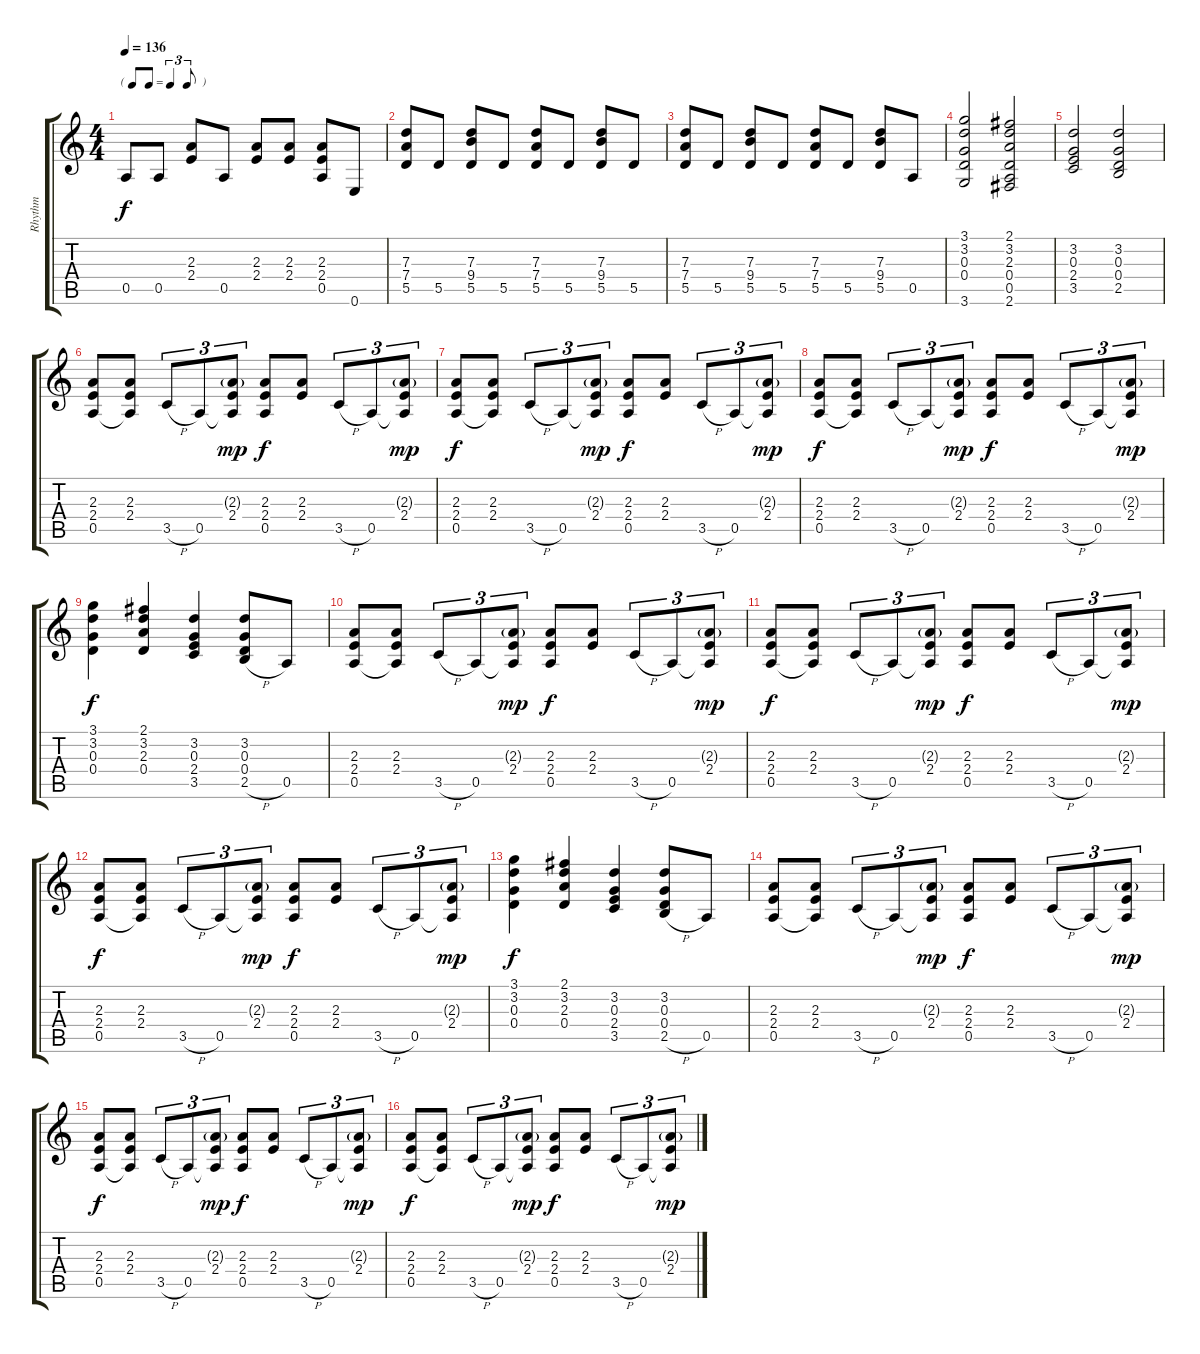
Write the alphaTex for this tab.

\track ("Rhythm" "Rhythm") {instrument overdrivenguitar}
\staff {score tabs}
\tuning (E4 B3 G3 D3 A2 E2) {hide}
\ts (4 4)
\tf triplet8th
\tempo 136
\clef g2
\ks c
0.5.8{dy f} 0.5.8 (2.3 2.4).8 0.5.8 (2.3 2.4).8 (2.3 2.4).8 (2.3 2.4 0.5).8 0.6.8 |
(7.3 7.4 5.5).8 5.5.8 (7.3 9.4 5.5).8 5.5.8 (7.3 7.4 5.5).8 5.5.8 (7.3 9.4 5.5).8 5.5.8 |
(7.3 7.4 5.5).8 5.5.8 (7.3 9.4 5.5).8 5.5.8 (7.3 7.4 5.5).8 5.5.8 (7.3 9.4 5.5).8 0.5.8 |
(3.1 3.2 0.3 0.4 3.6).2 (2.1 3.2 2.3 0.4 0.5 2.6).2 |
(3.2 0.3 2.4 3.5).2 (3.2 0.3 0.4 2.5).2 |
(2.3 2.4 0.5).8 (2.3 2.4 0.5{t}).8 3.5{h}.8{tu (3 2)} 0.5.8{tu (3 2)} (2.3{g} 2.4 0.5{t}).8{tu (3 2) dy mp} (2.3 2.4 0.5).8{dy f} (2.3 2.4).8 3.5{h}.8{tu (3 2)} 0.5.8{tu (3 2)} (2.3{g} 2.4 0.5{t}).8{tu (3 2) dy mp} |
(2.3 2.4 0.5).8{dy f} (2.3 2.4 0.5{t}).8 3.5{h}.8{tu (3 2)} 0.5.8{tu (3 2)} (2.3{g} 2.4 0.5{t}).8{tu (3 2) dy mp} (2.3 2.4 0.5).8{dy f} (2.3 2.4).8 3.5{h}.8{tu (3 2)} 0.5.8{tu (3 2)} (2.3{g} 2.4 0.5{t}).8{tu (3 2) dy mp} |
(2.3 2.4 0.5).8{dy f} (2.3 2.4 0.5{t}).8 3.5{h}.8{tu (3 2)} 0.5.8{tu (3 2)} (2.3{g} 2.4 0.5{t}).8{tu (3 2) dy mp} (2.3 2.4 0.5).8{dy f} (2.3 2.4).8 3.5{h}.8{tu (3 2)} 0.5.8{tu (3 2)} (2.3{g} 2.4 0.5{t}).8{tu (3 2) dy mp} |
(3.1 3.2 0.3 0.4).4{dy f} (2.1 3.2 2.3 0.4).4 (3.2 0.3 2.4 3.5).4 (3.2 0.3 0.4 2.5{h}).8 0.5.8 |
(2.3 2.4 0.5).8 (2.3 2.4 0.5{t}).8 3.5{h}.8{tu (3 2)} 0.5.8{tu (3 2)} (2.3{g} 2.4 0.5{t}).8{tu (3 2) dy mp} (2.3 2.4 0.5).8{dy f} (2.3 2.4).8 3.5{h}.8{tu (3 2)} 0.5.8{tu (3 2)} (2.3{g} 2.4 0.5{t}).8{tu (3 2) dy mp} |
(2.3 2.4 0.5).8{dy f} (2.3 2.4 0.5{t}).8 3.5{h}.8{tu (3 2)} 0.5.8{tu (3 2)} (2.3{g} 2.4 0.5{t}).8{tu (3 2) dy mp} (2.3 2.4 0.5).8{dy f} (2.3 2.4).8 3.5{h}.8{tu (3 2)} 0.5.8{tu (3 2)} (2.3{g} 2.4 0.5{t}).8{tu (3 2) dy mp} |
(2.3 2.4 0.5).8{dy f} (2.3 2.4 0.5{t}).8 3.5{h}.8{tu (3 2)} 0.5.8{tu (3 2)} (2.3{g} 2.4 0.5{t}).8{tu (3 2) dy mp} (2.3 2.4 0.5).8{dy f} (2.3 2.4).8 3.5{h}.8{tu (3 2)} 0.5.8{tu (3 2)} (2.3{g} 2.4 0.5{t}).8{tu (3 2) dy mp} |
(3.1 3.2 0.3 0.4).4{dy f} (2.1 3.2 2.3 0.4).4 (3.2 0.3 2.4 3.5).4 (3.2 0.3 0.4 2.5{h}).8 0.5.8 |
(2.3 2.4 0.5).8 (2.3 2.4 0.5{t}).8 3.5{h}.8{tu (3 2)} 0.5.8{tu (3 2)} (2.3{g} 2.4 0.5{t}).8{tu (3 2) dy mp} (2.3 2.4 0.5).8{dy f} (2.3 2.4).8 3.5{h}.8{tu (3 2)} 0.5.8{tu (3 2)} (2.3{g} 2.4 0.5{t}).8{tu (3 2) dy mp} |
(2.3 2.4 0.5).8{dy f} (2.3 2.4 0.5{t}).8 3.5{h}.8{tu (3 2)} 0.5.8{tu (3 2)} (2.3{g} 2.4 0.5{t}).8{tu (3 2) dy mp} (2.3 2.4 0.5).8{dy f} (2.3 2.4).8 3.5{h}.8{tu (3 2)} 0.5.8{tu (3 2)} (2.3{g} 2.4 0.5{t}).8{tu (3 2) dy mp} |
(2.3 2.4 0.5).8{dy f} (2.3 2.4 0.5{t}).8 3.5{h}.8{tu (3 2)} 0.5.8{tu (3 2)} (2.3{g} 2.4 0.5{t}).8{tu (3 2) dy mp} (2.3 2.4 0.5).8{dy f} (2.3 2.4).8 3.5{h}.8{tu (3 2)} 0.5.8{tu (3 2)} (2.3{g} 2.4 0.5{t}).8{tu (3 2) dy mp}
